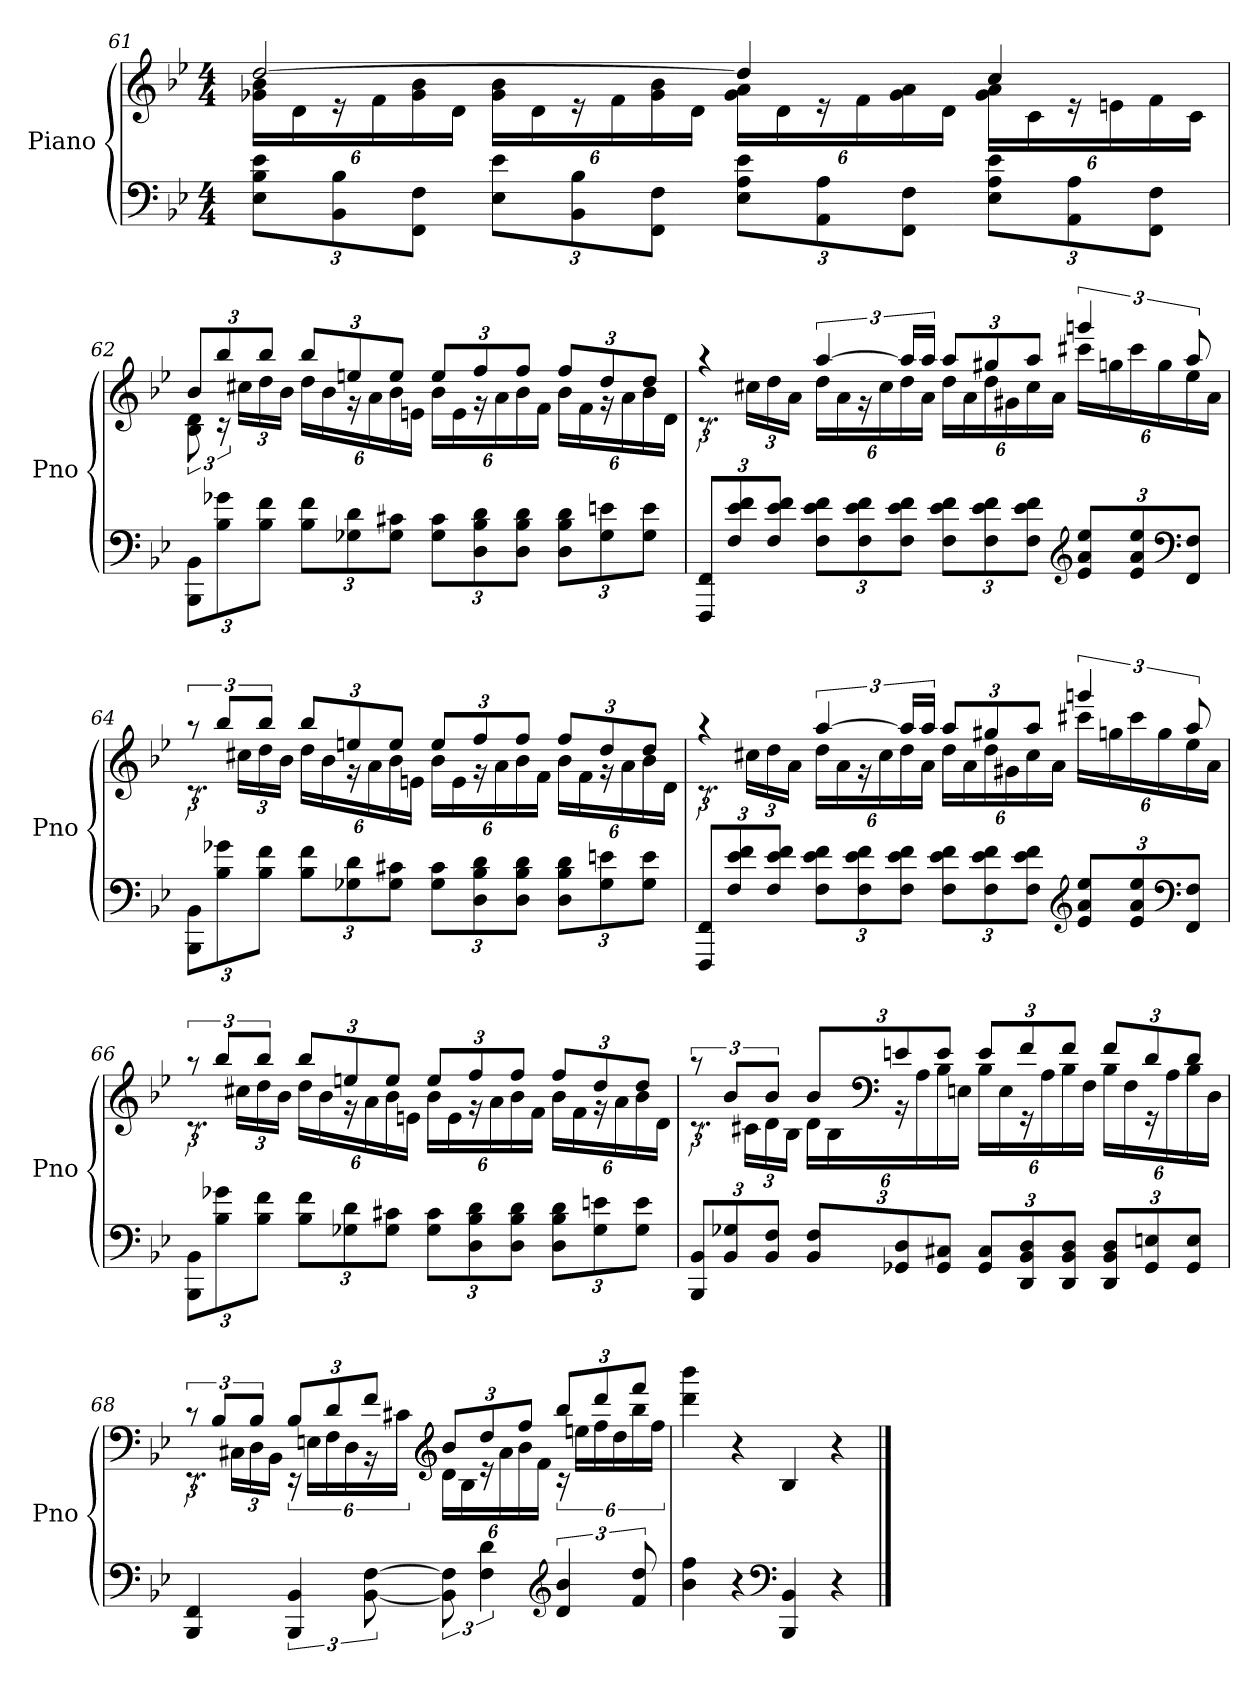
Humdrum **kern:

**kern	**kern
*part1	*part1
*staff2	*staff1
*I"Piano	*
*I'Pno	*
*clefF4	*clefG2
*k[b-e-]	*k[b-e-]
*B-:	*B-:
*M4/4	*M4/4
=61	=61
*	*^
12E- 12B- 12e-L	[2dd	24g-X 24b-LL
.	.	24d
12BB- 12B-	.	24r
.	.	24f
12FF 12FJ	.	24g- 24b-
.	.	24dJJ
12E- 12e-L	.	24g- 24b-LL
.	.	24d
12BB- 12B-	.	24r
.	.	24f
12FF 12FJ	.	24g- 24b-
.	.	24dJJ
12E- 12A 12e-L	4dd]	24g- 24aLL
.	.	24d
12AA 12A	.	24r
.	.	24f
12FF 12FJ	.	24g- 24a
.	.	24dJJ
12E- 12A 12e-L	4cc	24g- 24aLL
.	.	24c
12AA 12A	.	24r
.	.	24en
12FF 12FJ	.	24f
.	.	24cJJ
=62	=62	=62
12BBB- 12BB-L	12b-L	12B- 12d
12B- 12g-X	12bb-	24rc
.	.	24cc#XLL
12B- 12fJ	12bb-J	24dd
.	.	24b-JJ
12B- 12fL	12bb-L	24ddLL
.	.	24b-
12G-X 12d	12een	24r
.	.	24a
12G- 12c#XJ	12eeJ	24b-
.	.	24enJJ
12G- 12c#L	12eeL	24b-LL
.	.	24e
12D 12B- 12d	12ff	24r
.	.	24a
12D 12B- 12dJ	12ffJ	24b-
.	.	24fJJ
12D 12B- 12dL	12ffL	24b-LL
.	.	24f
12G- 12en	12dd	24r
.	.	24a
12G- 12eJ	12ddJ	24b-
.	.	24dJJ
=63	=63	=63
12FFF 12FFL	4raa	12.rc
12F 12e- 12f	.	.
.	.	24cc#XLL
12F 12e- 12fJ	.	24dd
.	.	24aJJ
12F 12e- 12fL	[6aa	24ddLL
.	.	24a
12F 12e- 12f	.	24r
.	.	24cc#
12F 12e- 12fJ	24aaLL]	24dd
.	24aaJJ	24aJJ
12F 12e- 12fL	12aaL	24ddLL
.	.	24a
12F 12e- 12f	12gg#X	24dd
.	.	24g#X
12F 12e- 12fJ	12aaJ	24cc#
.	.	24aJJ
*clefG2	*	*
12e- 12a 12ee-L	6gggn	24ccc#XLL
.	.	24ggn
12e- 12a 12ee-	.	24ccc#
.	.	24gg
*clefF4	*	*
12FF 12FJ	12aa	24ee-
.	.	24aJJ
=64	=64	=64
12BBB- 12BB-L	12raa	12.rc
12B- 12g-X	12bb-L	.
.	.	24cc#XLL
12B- 12fJ	12bb-J	24dd
.	.	24b-JJ
12B- 12fL	12bb-L	24ddLL
.	.	24b-
12G-X 12d	12een	24r
.	.	24a
12G- 12c#XJ	12eeJ	24b-
.	.	24enJJ
12G- 12c#L	12eeL	24b-LL
.	.	24e
12D 12B- 12d	12ff	24r
.	.	24a
12D 12B- 12dJ	12ffJ	24b-
.	.	24fJJ
12D 12B- 12dL	12ffL	24b-LL
.	.	24f
12G- 12en	12dd	24r
.	.	24a
12G- 12eJ	12ddJ	24b-
.	.	24dJJ
=65	=65	=65
12FFF 12FFL	4raa	12.rc
12F 12e- 12f	.	.
.	.	24cc#XLL
12F 12e- 12fJ	.	24dd
.	.	24aJJ
12F 12e- 12fL	[6aa	24ddLL
.	.	24a
12F 12e- 12f	.	24r
.	.	24cc#
12F 12e- 12fJ	24aaLL]	24dd
.	24aaJJ	24aJJ
12F 12e- 12fL	12aaL	24ddLL
.	.	24a
12F 12e- 12f	12gg#X	24dd
.	.	24g#X
12F 12e- 12fJ	12aaJ	24cc#
.	.	24aJJ
*clefG2	*	*
12e- 12a 12ee-L	6gggn	24ccc#XLL
.	.	24ggn
12e- 12a 12ee-	.	24ccc#
.	.	24gg
*clefF4	*	*
12FF 12FJ	12aa	24ee-
.	.	24aJJ
=66	=66	=66
12BBB- 12BB-L	12raa	12.rc
12B- 12g-X	12bb-L	.
.	.	24cc#XLL
12B- 12fJ	12bb-J	24dd
.	.	24b-JJ
12B- 12fL	12bb-L	24ddLL
.	.	24b-
12G-X 12d	12een	24r
.	.	24a
12G- 12c#XJ	12eeJ	24b-
.	.	24enJJ
12G- 12c#L	12eeL	24b-LL
.	.	24e
12D 12B- 12d	12ff	24r
.	.	24a
12D 12B- 12dJ	12ffJ	24b-
.	.	24fJJ
12D 12B- 12dL	12ffL	24b-LL
.	.	24f
12G- 12en	12dd	24r
.	.	24a
12G- 12eJ	12ddJ	24b-
.	.	24dJJ
=67	=67	=67
12BBB- 12BB-L	12raa	12.rc
12BB- 12G-X	12b-L	.
.	.	24c#XLL
12BB- 12FJ	12b-J	24d
.	.	24B-JJ
12BB- 12FL	12b-L	24dLL
.	.	24B-
*	*clefF4	*
12GG-X 12D	12en	24r
.	.	24A
12GG- 12C#XJ	12eJ	24B-
.	.	24EnJJ
12GG- 12C#L	12eL	24B-LL
.	.	24E
12DD 12BB- 12D	12f	24r
.	.	24A
12DD 12BB- 12DJ	12fJ	24B-
.	.	24FJJ
12DD 12BB- 12DL	12fL	24B-LL
.	.	24F
12GG- 12En	12d	24r
.	.	24A
12GG- 12EJ	12dJ	24B-
.	.	24DJJ
=68	=68	=68
4BBB- 4FF	12rc	12.rEE
.	12B-L	.
.	.	24C#XLL
.	12B-J	24D
.	.	24BB-JJ
6BBB- 6BB-	12B-L	24rEE
.	.	24EnLL
.	12d	24F
.	.	24D
[12BB- [12F	12fJ	24r
.	.	24c#XJJ
*	*clefG2	*
12BB-] 12F]	12b-L	24dLL
.	.	24B-
6F 6d	12dd	24r
.	.	24a
.	12ffJ	24b-
.	.	24fJJ
*clefG2	*	*
6d 6b-	12bb-L	24rc
.	.	24eenLL
.	12ddd	24ff
.	.	24dd
12f 12dd	12fffJ	24bb-
.	.	24ffJJ
*	*v	*v
=69	=69
4b- 4ff	4ddd 4bbb-
4r	4r
*clefF4	*
4BBB- 4BB-	4B-
4r	4r
==	==
*-	*-
